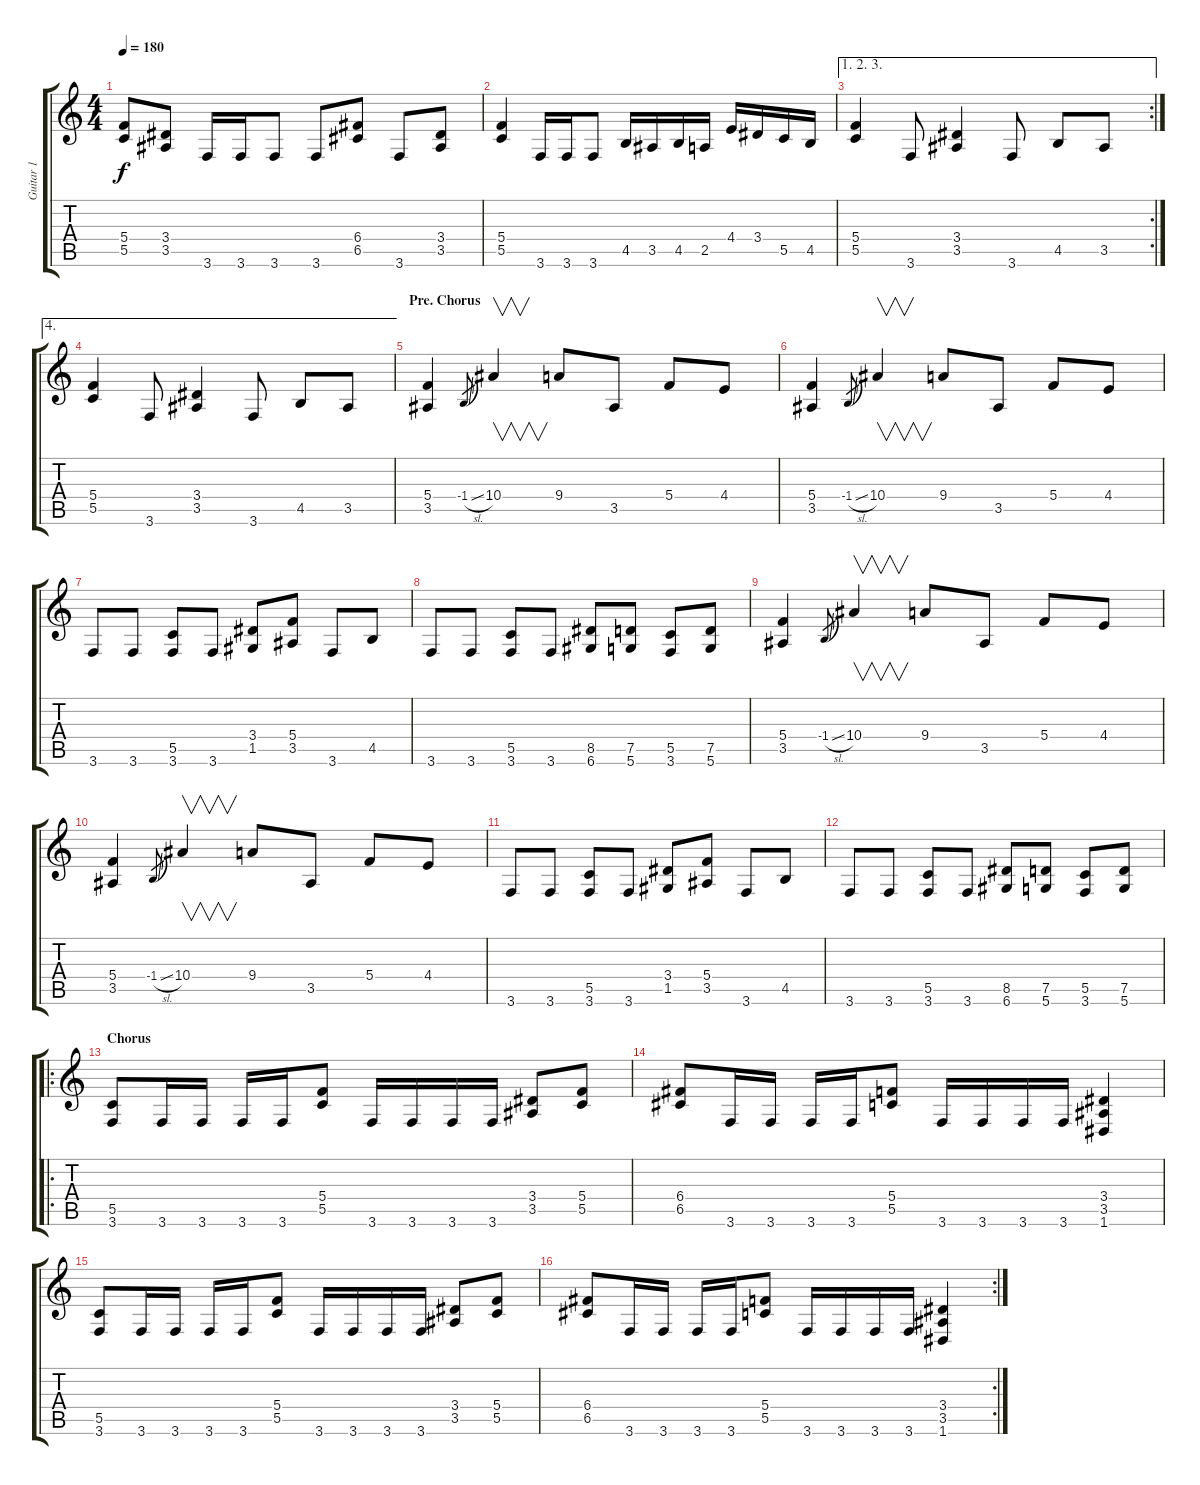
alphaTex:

\track ("Guitar 1" "Guitar 1") {instrument distortionguitar}
\staff {score tabs}
\tuning (D4 A3 F3 C3 G2 D2) {hide}
\ts (4 4)
\tempo 180
\clef g2
\ks c
(5.4 5.5).8{dy f} (3.4 3.5).8 3.6.16 3.6.16 3.6.8 3.6.8 (6.4 6.5).8 3.6.8 (3.4 3.5).8 |
(5.4 5.5).4 3.6.16 3.6.16 3.6.8 4.5.16 3.5.16 4.5.16 2.5.16 4.4.16 3.4.16 5.5.16 4.5.16 |
\ae (1 2 3)
\rc 2
(5.4 5.5).4 3.6.8 (3.4 3.5).4 3.6.8 4.5.8 3.5.8 |
\ae 4
(5.4 5.5).4 3.6.8 (3.4 3.5).4 3.6.8 4.5.8 3.5.8 |
\section ("" "Pre. Chorus")
(5.4 3.5).4 -1.4{sl}.8{gr} 10.4.4{v} 9.4.8 3.5.8 5.4.8 4.4.8 |
(5.4 3.5).4 -1.4{sl}.8{gr} 10.4.4{v} 9.4.8 3.5.8 5.4.8 4.4.8 |
3.6.8 3.6.8 (5.5 3.6).8 3.6.8 (3.4 1.5).8 (5.4 3.5).8 3.6.8 4.5.8 |
3.6.8 3.6.8 (5.5 3.6).8 3.6.8 (8.5 6.6).8 (7.5 5.6).8 (5.5 3.6).8 (7.5 5.6).8 |
(5.4 3.5).4 -1.4{sl}.8{gr} 10.4.4{v} 9.4.8 3.5.8 5.4.8 4.4.8 |
(5.4 3.5).4 -1.4{sl}.8{gr} 10.4.4{v} 9.4.8 3.5.8 5.4.8 4.4.8 |
3.6.8 3.6.8 (5.5 3.6).8 3.6.8 (3.4 1.5).8 (5.4 3.5).8 3.6.8 4.5.8 |
3.6.8 3.6.8 (5.5 3.6).8 3.6.8 (8.5 6.6).8 (7.5 5.6).8 (5.5 3.6).8 (7.5 5.6).8 |
\ro
\section ("" "Chorus")
(5.5 3.6).8 3.6.16 3.6.16 3.6.16 3.6.16 (5.4 5.5).8 3.6.16 3.6.16 3.6.16 3.6.16 (3.4 3.5).8 (5.4 5.5).8 |
(6.4 6.5).8 3.6.16 3.6.16 3.6.16 3.6.16 (5.4 5.5).8 3.6.16 3.6.16 3.6.16 3.6.16 (3.4 3.5 1.6).4 |
(5.5 3.6).8 3.6.16 3.6.16 3.6.16 3.6.16 (5.4 5.5).8 3.6.16 3.6.16 3.6.16 3.6.16 (3.4 3.5).8 (5.4 5.5).8 |
\rc 2
(6.4 6.5).8 3.6.16 3.6.16 3.6.16 3.6.16 (5.4 5.5).8 3.6.16 3.6.16 3.6.16 3.6.16 (3.4 3.5 1.6).4
